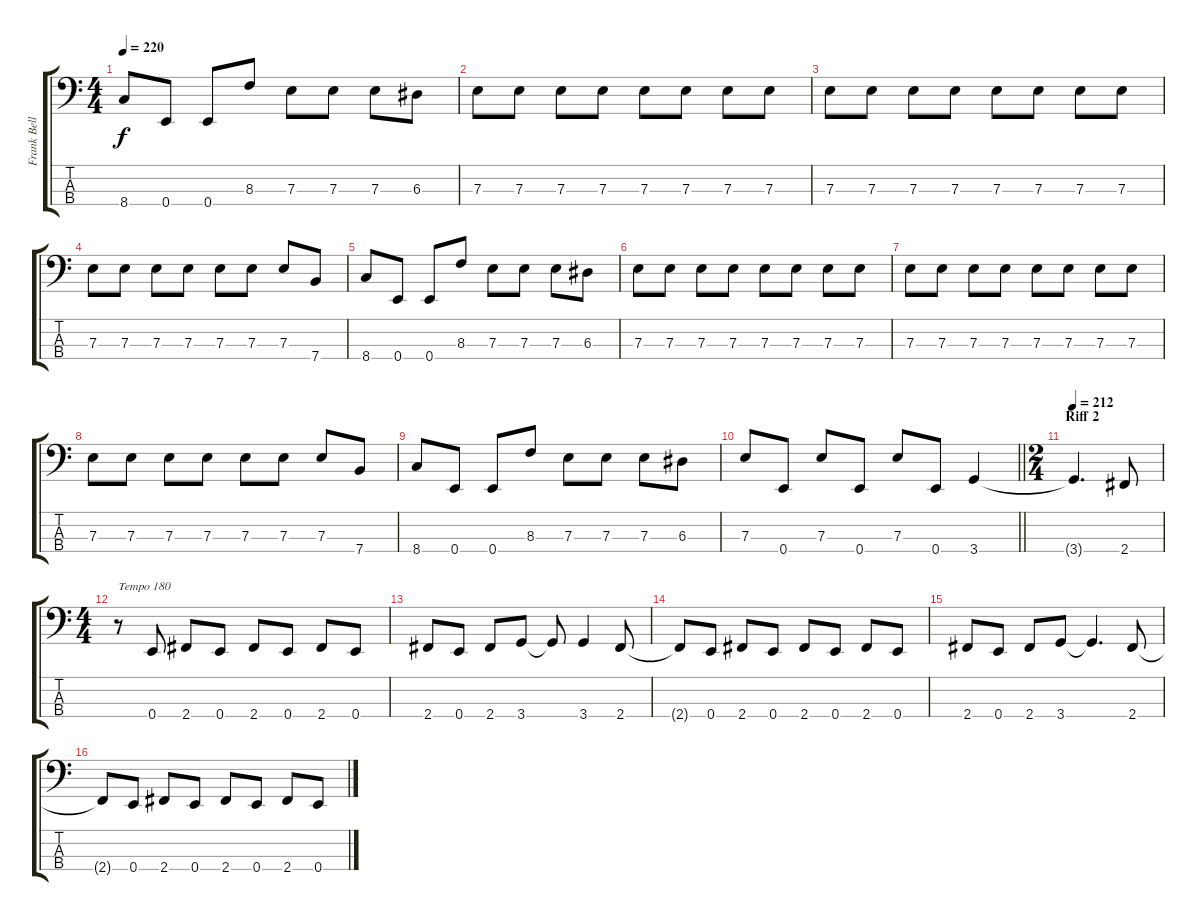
\track ("Frank Bello" "Frank Bell") {instrument electricbasspick}
\staff {score tabs}
\tuning (G2 D2 A1 E1) {hide}
\ts (4 4)
\tempo 220
\clef f4
\ks c
8.4.8{dy f} 0.4.8 0.4.8 8.3.8 7.3.8 7.3.8 7.3.8 6.3.8 |
7.3.8 7.3.8 7.3.8 7.3.8 7.3.8 7.3.8 7.3.8 7.3.8 |
7.3.8 7.3.8 7.3.8 7.3.8 7.3.8 7.3.8 7.3.8 7.3.8 |
7.3.8 7.3.8 7.3.8 7.3.8 7.3.8 7.3.8 7.3.8 7.4.8 |
8.4.8 0.4.8 0.4.8 8.3.8 7.3.8 7.3.8 7.3.8 6.3.8 |
7.3.8 7.3.8 7.3.8 7.3.8 7.3.8 7.3.8 7.3.8 7.3.8 |
7.3.8 7.3.8 7.3.8 7.3.8 7.3.8 7.3.8 7.3.8 7.3.8 |
7.3.8 7.3.8 7.3.8 7.3.8 7.3.8 7.3.8 7.3.8 7.4.8 |
8.4.8 0.4.8 0.4.8 8.3.8 7.3.8 7.3.8 7.3.8 6.3.8 |
\barLineRight lightlight
7.3.8 0.4.8 7.3.8 0.4.8 7.3.8 0.4.8 3.4.4 |
\ts (2 4)
\section ("" "Riff 2")
\tempo 212
3.4{t}.4{d} 2.4.8 |
\ts (4 4)
r.8{txt "Tempo 180"} 0.4.8 2.4.8 0.4.8 2.4.8 0.4.8 2.4.8 0.4.8 |
2.4.8 0.4.8 2.4.8 3.4.8 3.4{t}.8 3.4.4 2.4.8 |
2.4{t}.8 0.4.8 2.4.8 0.4.8 2.4.8 0.4.8 2.4.8 0.4.8 |
2.4.8 0.4.8 2.4.8 3.4.8 3.4{t}.4{d} 2.4.8 |
2.4{t}.8 0.4.8 2.4.8 0.4.8 2.4.8 0.4.8 2.4.8 0.4.8
